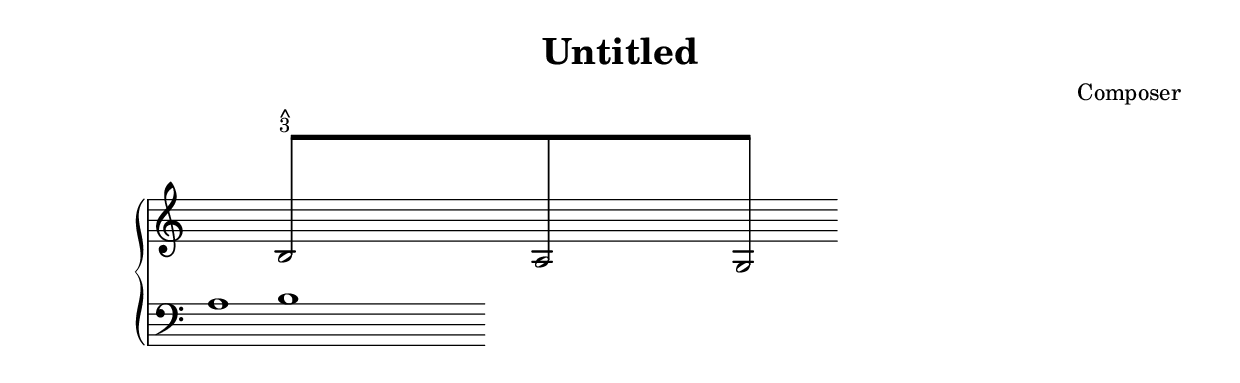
\header {
  title = "Untitled"
  composer = "Composer"
}

\score {
  \new PianoStaff <<
    \new Staff {
      \clef treble 
      <<
  {
    \override Beam  #'positions = #'(8 . 8)
    \override NoteHead #'transparent = ##t
    s1 b8[^\markup { \override #'(baseline-skip . 0.5)
\column { \small {^ 3} } } s4. s1 a8 s4. s2 g8] s4.
    \revert Beam #'positions
    \revert NoteHead #'transparent
    }
\\
  {
    \override Stem #'transparent = ##t
    s1 b2 s1 a2 s2 g2
    \revert Stem #'transparent
    }
>>
    }
    \new Staff {
      \clef bass
      a1 b1
    }
  >>

  \layout {
  raggedright = ##t

  \context {
    \Score 
    % Remove Timing from all staves 
     \remove "Timing_translator"
     % Turn off all bar lines 
      \remove "Default_bar_line_engraver"
  }
  \context {
  \Staff 
    % Remove time signature 
    \remove "Time_signature_engraver"
    % Allows multiple notes to "live" in the same space without changing the spacing 
    \override NoteCollision #'merge-differently-headed = ##t
  }
  \context {
  \PianoStaff 
  followVoice = ##f
}
}

  \midi {}

}
